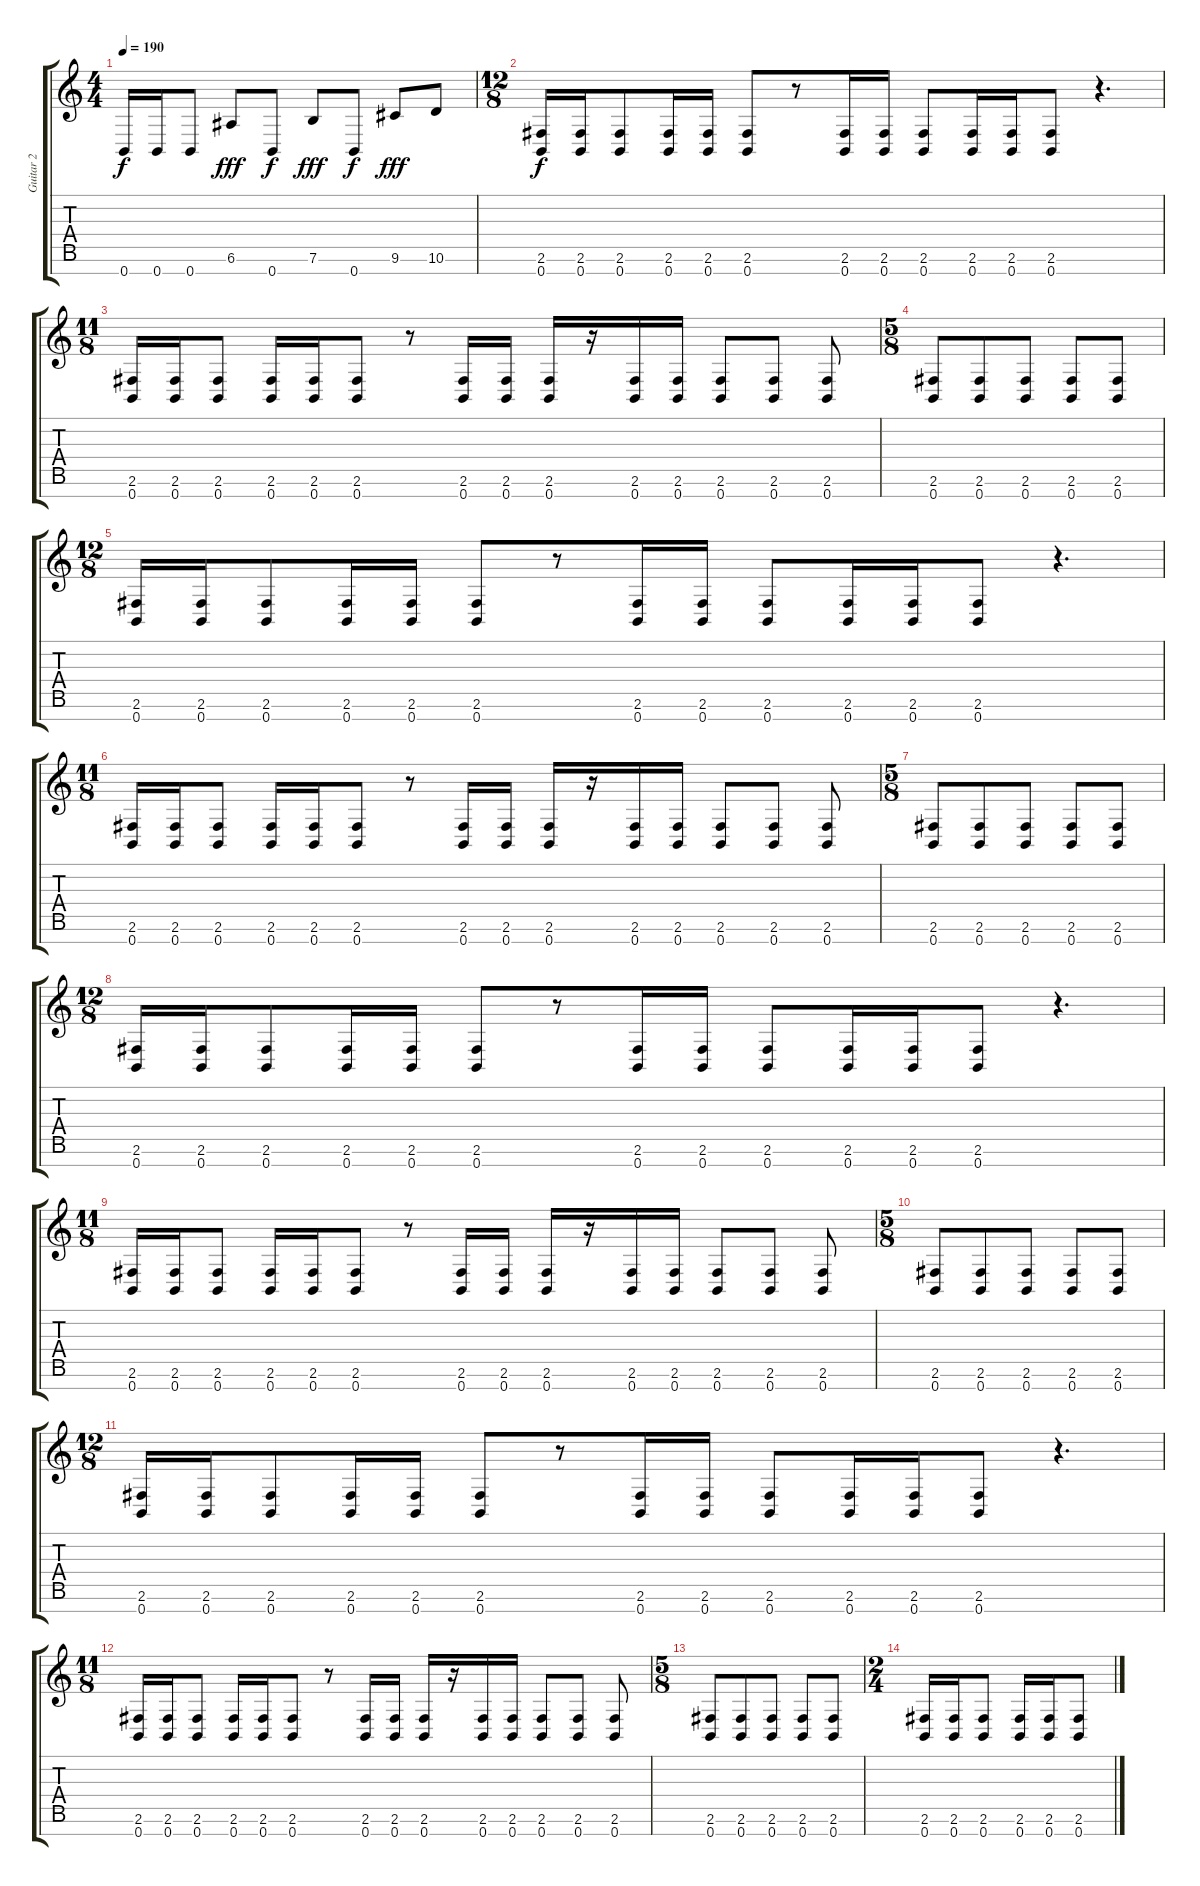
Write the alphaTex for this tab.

\track ("Guitar 2" "Guitar 2") {instrument distortionguitar}
\staff {score tabs}
\tuning (E4 B3 G3 D3 A2 E2 B1) {hide}
\ts (4 4)
\tempo 190
\clef g2
\ks c
0.7.16{dy f} 0.7.16 0.7.8 6.6.8{dy fff} 0.7.8{dy f} 7.6.8{dy fff} 0.7.8{dy f} 9.6.8{dy fff} 10.6.8 |
\ts (12 8)
(2.6 0.7).16{dy f} (2.6 0.7).16 (2.6 0.7).8 (2.6 0.7).16 (2.6 0.7).16 (2.6 0.7).8 r.8 (2.6 0.7).16 (2.6 0.7).16 (2.6 0.7).8 (2.6 0.7).16 (2.6 0.7).16 (2.6 0.7).8 r.4{d} |
\ts (11 8)
(2.6 0.7).16 (2.6 0.7).16 (2.6 0.7).8 (2.6 0.7).16 (2.6 0.7).16 (2.6 0.7).8 r.8 (2.6 0.7).16 (2.6 0.7).16 (2.6 0.7).16 r.16 (2.6 0.7).16 (2.6 0.7).16 (2.6 0.7).8 (2.6 0.7).8 (2.6 0.7).8 |
\ts (5 8)
(2.6 0.7).8 (2.6 0.7).8 (2.6 0.7).8 (2.6 0.7).8 (2.6 0.7).8 |
\ts (12 8)
(2.6 0.7).16 (2.6 0.7).16 (2.6 0.7).8 (2.6 0.7).16 (2.6 0.7).16 (2.6 0.7).8 r.8 (2.6 0.7).16 (2.6 0.7).16 (2.6 0.7).8 (2.6 0.7).16 (2.6 0.7).16 (2.6 0.7).8 r.4{d} |
\ts (11 8)
(2.6 0.7).16 (2.6 0.7).16 (2.6 0.7).8 (2.6 0.7).16 (2.6 0.7).16 (2.6 0.7).8 r.8 (2.6 0.7).16 (2.6 0.7).16 (2.6 0.7).16 r.16 (2.6 0.7).16 (2.6 0.7).16 (2.6 0.7).8 (2.6 0.7).8 (2.6 0.7).8 |
\ts (5 8)
(2.6 0.7).8 (2.6 0.7).8 (2.6 0.7).8 (2.6 0.7).8 (2.6 0.7).8 |
\ts (12 8)
(2.6 0.7).16 (2.6 0.7).16 (2.6 0.7).8 (2.6 0.7).16 (2.6 0.7).16 (2.6 0.7).8 r.8 (2.6 0.7).16 (2.6 0.7).16 (2.6 0.7).8 (2.6 0.7).16 (2.6 0.7).16 (2.6 0.7).8 r.4{d} |
\ts (11 8)
(2.6 0.7).16 (2.6 0.7).16 (2.6 0.7).8 (2.6 0.7).16 (2.6 0.7).16 (2.6 0.7).8 r.8 (2.6 0.7).16 (2.6 0.7).16 (2.6 0.7).16 r.16 (2.6 0.7).16 (2.6 0.7).16 (2.6 0.7).8 (2.6 0.7).8 (2.6 0.7).8 |
\ts (5 8)
(2.6 0.7).8 (2.6 0.7).8 (2.6 0.7).8 (2.6 0.7).8 (2.6 0.7).8 |
\ts (12 8)
(2.6 0.7).16 (2.6 0.7).16 (2.6 0.7).8 (2.6 0.7).16 (2.6 0.7).16 (2.6 0.7).8 r.8 (2.6 0.7).16 (2.6 0.7).16 (2.6 0.7).8 (2.6 0.7).16 (2.6 0.7).16 (2.6 0.7).8 r.4{d} |
\ts (11 8)
(2.6 0.7).16 (2.6 0.7).16 (2.6 0.7).8 (2.6 0.7).16 (2.6 0.7).16 (2.6 0.7).8 r.8 (2.6 0.7).16 (2.6 0.7).16 (2.6 0.7).16 r.16 (2.6 0.7).16 (2.6 0.7).16 (2.6 0.7).8 (2.6 0.7).8 (2.6 0.7).8 |
\ts (5 8)
(2.6 0.7).8 (2.6 0.7).8 (2.6 0.7).8 (2.6 0.7).8 (2.6 0.7).8 |
\ts (2 4)
(2.6 0.7).16 (2.6 0.7).16 (2.6 0.7).8 (2.6 0.7).16 (2.6 0.7).16 (2.6 0.7).8
